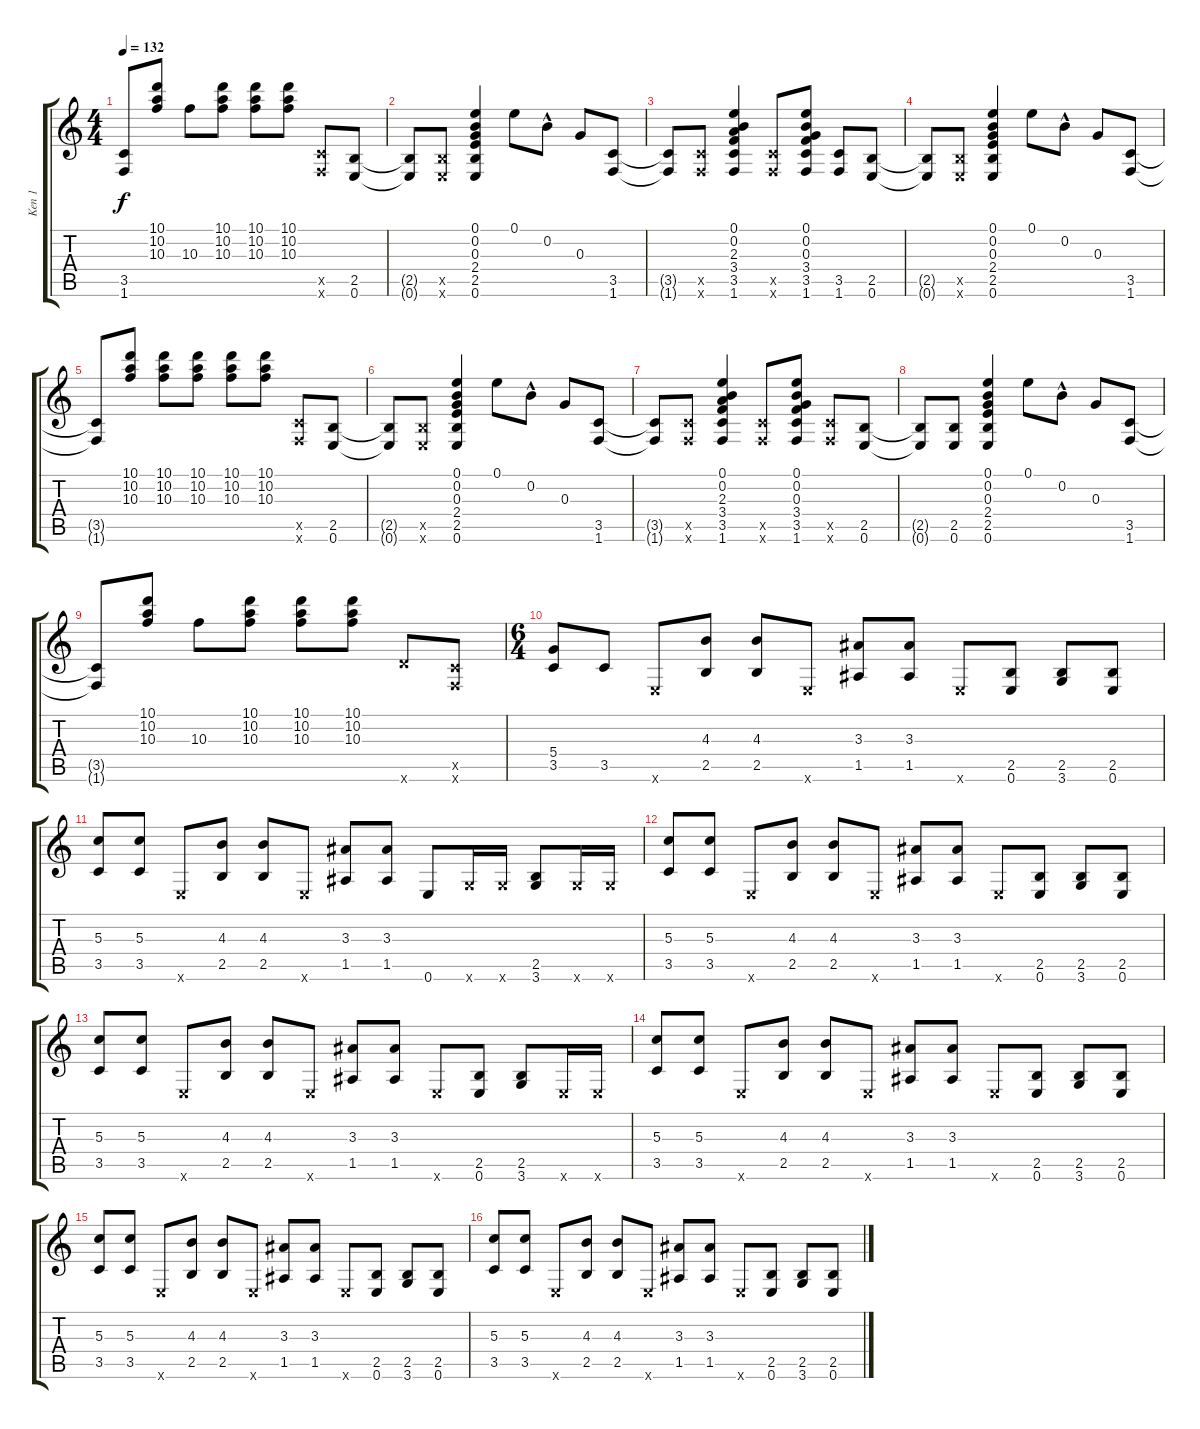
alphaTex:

\track ("Ken 1" "Ken 1") {instrument distortionguitar}
\staff {score tabs}
\tuning (E4 B3 G3 D3 A2 E2) {hide}
\ts (4 4)
\tempo 132
\clef g2
\ks c
(3.5{t} 1.6{t}).8{dy f} (10.1 10.2 10.3).8 10.3.8 (10.1 10.2 10.3).8 (10.1 10.2 10.3).8 (10.1 10.2 10.3).8 (3.5{x} 1.6{x}).8 (2.5 0.6).8 |
(2.5{t} 0.6{t}).8 (2.5{x} 0.6{x}).8 (0.1 0.2 0.3 2.4 2.5 0.6).4 0.1.8 0.2{hac}.8 0.3.8 (3.5 1.6).8 |
(3.5{t} 1.6{t}).8 (3.5{x} 1.6{x}).8 (0.1 0.2 2.3 3.4 3.5 1.6).4 (3.5{x} 1.6{x}).8 (0.1 0.2 0.3 3.4 3.5 1.6).8 (3.5 1.6).8 (2.5 0.6).8 |
(2.5{t} 0.6{t}).8 (2.5{x} 0.6{x}).8 (0.1 0.2 0.3 2.4 2.5 0.6).4 0.1.8 0.2{hac}.8 0.3.8 (3.5 1.6).8 |
(3.5{t} 1.6{t}).8 (10.1 10.2 10.3).8 (10.1 10.2 10.3).8 (10.1 10.2 10.3).8 (10.1 10.2 10.3).8 (10.1 10.2 10.3).8 (3.5{x} 1.6{x}).8 (2.5 0.6).8 |
(2.5{t} 0.6{t}).8 (2.5{x} 0.6{x}).8 (0.1 0.2 0.3 2.4 2.5 0.6).4 0.1.8 0.2{hac}.8 0.3.8 (3.5 1.6).8 |
(3.5{t} 1.6{t}).8 (3.5{x} 1.6{x}).8 (0.1 0.2 2.3 3.4 3.5 1.6).4 (3.5{x} 1.6{x}).8 (0.1 0.2 0.3 3.4 3.5 1.6).8 (3.5{x} 1.6{x}).8 (2.5 0.6).8 |
(2.5{t} 0.6{t}).8 (2.5 0.6).8 (0.1 0.2 0.3 2.4 2.5 0.6).4 0.1.8 0.2{hac}.8 0.3.8 (3.5 1.6).8 |
(3.5{t} 1.6{t}).8 (10.1 10.2 10.3).8 10.3.8 (10.1 10.2 10.3).8 (10.1 10.2 10.3).8 (10.1 10.2 10.3).8 10.6{x}.8 (3.5{x} 1.6{x}).8 |
\ts (6 4)
(5.4 3.5).8 3.5.8 0.6{x}.8 (4.3 2.5).8 (4.3 2.5).8 0.6{x}.8 (3.3 1.5).8 (3.3 1.5).8 0.6{x}.8 (2.5 0.6).8 (2.5 3.6).8 (2.5 0.6).8 |
(5.3 3.5).8 (5.3 3.5).8 0.6{x}.8 (4.3 2.5).8 (4.3 2.5).8 0.6{x}.8 (3.3 1.5).8 (3.3 1.5).8 0.6.8 3.6{x}.16 3.6{x}.16 (2.5 3.6).8 3.6{x}.16 3.6{x}.16 |
(5.3 3.5).8 (5.3 3.5).8 0.6{x}.8 (4.3 2.5).8 (4.3 2.5).8 0.6{x}.8 (3.3 1.5).8 (3.3 1.5).8 0.6{x}.8 (2.5 0.6).8 (2.5 3.6).8 (2.5 0.6).8 |
(5.3 3.5).8 (5.3 3.5).8 0.6{x}.8 (4.3 2.5).8 (4.3 2.5).8 0.6{x}.8 (3.3 1.5).8 (3.3 1.5).8 0.6{x}.8 (2.5 0.6).8 (2.5 3.6).8 0.6{x}.16 0.6{x}.16 |
(5.3 3.5).8 (5.3 3.5).8 0.6{x}.8 (4.3 2.5).8 (4.3 2.5).8 0.6{x}.8 (3.3 1.5).8 (3.3 1.5).8 0.6{x}.8 (2.5 0.6).8 (2.5 3.6).8 (2.5 0.6).8 |
(5.3 3.5).8 (5.3 3.5).8 0.6{x}.8 (4.3 2.5).8 (4.3 2.5).8 0.6{x}.8 (3.3 1.5).8 (3.3 1.5).8 0.6{x}.8 (2.5 0.6).8 (2.5 3.6).8 (2.5 0.6).8 |
(5.3 3.5).8 (5.3 3.5).8 0.6{x}.8 (4.3 2.5).8 (4.3 2.5).8 0.6{x}.8 (3.3 1.5).8 (3.3 1.5).8 0.6{x}.8 (2.5 0.6).8 (2.5 3.6).8 (2.5 0.6).8
